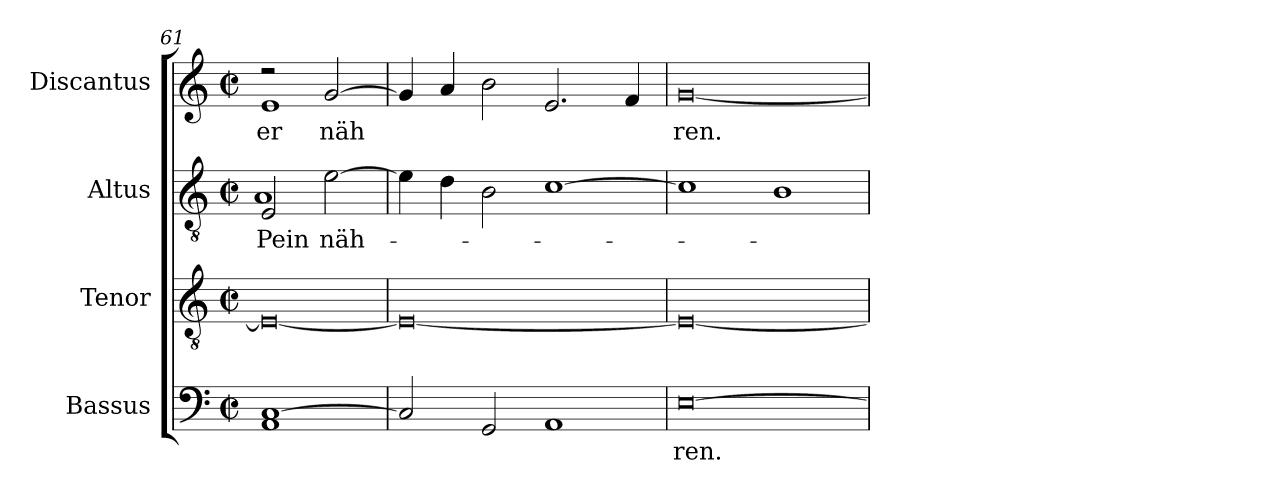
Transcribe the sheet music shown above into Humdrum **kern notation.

**kern	**text	**kern	**kern	**text	**kern	**text
*part4	*part4	*part3	*part2	*part2	*part1	*part1
*staff4	*staff4	*staff3	*staff2	*staff2	*staff1	*staff1
*I"Bassus	*	*I"Tenor	*I"Altus	*	*I"Discantus	*
*clefF4	*	*clefGv2	*clefGv2	*	*clefG2	*
*M2/2	*	*M2/2	*M2/2	*	*M2/2	*
*met(c|)	*	*met(c|)	*met(c|)	*	*met(c|)	*
=61	=61	=61	=61	=61	=61	=61
!	!	!LO:N:vis=0	!	!LO:LY:b:cj	!	!
*	*	*	*^	*	*	*
!	!	!	!	!	!LO:LY:b:cj	!	!LO:LY:b:cj
*	*	*	*	*	*	*^	*
1AA [<1C	.	1E_<	2E/	1A	Pein	2r	1e	er
!	!	!	!	!	!LO:LY:b:cj	!	!	!LO:LY:b:cj
.	.	.	[>2e\	.	-näh-	[<2g/	.	näh
*	*	*	*v	*v	*	*	*	*
*	*	*	*	*	*v	*v	*
=62	=62	=62	=62	=62	=62	=62
2C/]	.	0E_<	4e\]	.	4g/]	.
.	.	.	4d\	.	4a/	.
2GG/	.	.	2B\	.	2b\	.
1AA	.	.	[>1c	.	2.e/	.
.	.	.	.	.	4f/	.
=63	=63	=63	=63	=63	=63	=63
!	!LO:LY:b:cj	!	!	!	!	!LO:LY:b:cj
[>0E	ren.	0E_<	1c]	.	[<0g	ren.
.	.	.	1B	.	.	.
=	=	=	=	=	=	=
*-	*-	*-	*-	*-	*-	*-
